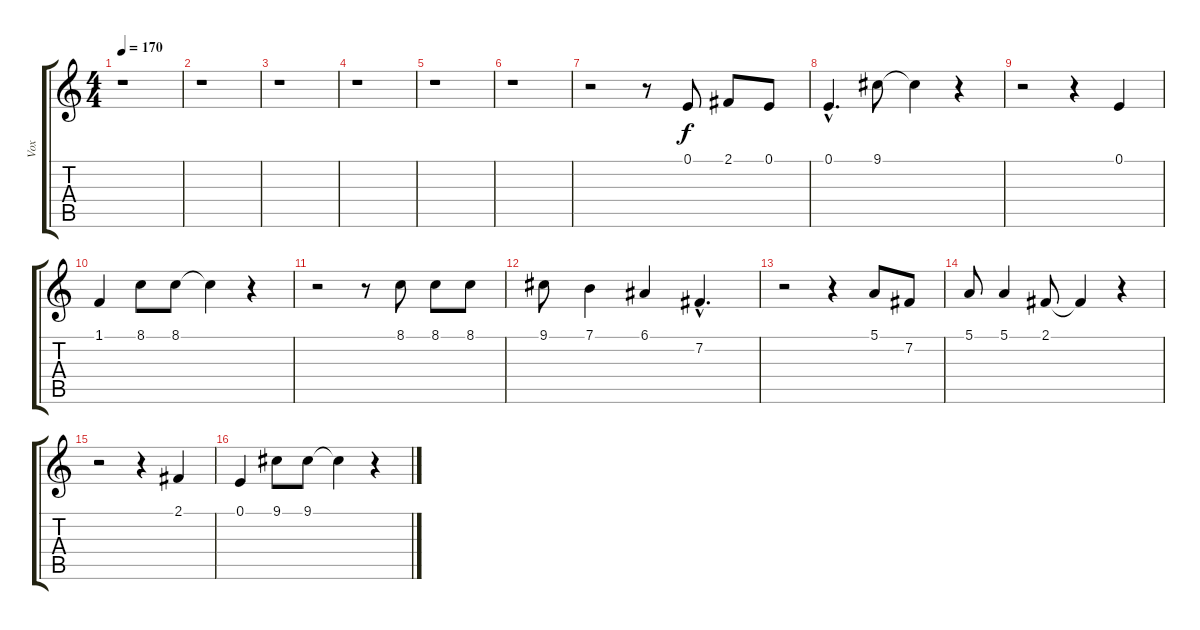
\track ("Vox" "Vox") {instrument drawbarorgan}
\staff {score tabs}
\tuning (E4 B3 G3 D3 A2 E2) {hide}
\ts (4 4)
\tempo 170
\clef g2
\ks c
r.1{dy f instrument drawbarorgan} |
r.1 |
r.1 |
r.1 |
r.1 |
r.1 |
r.2 r.8 0.1.8 2.1.8 0.1.8 |
0.1{hac}.4{d} 9.1.8 9.1{t}.4 r.4 |
r.2 r.4 0.1.4 |
1.1.4 8.1.8 8.1.8 8.1{t}.4 r.4 |
r.2 r.8 8.1.8 8.1.8 8.1.8 |
9.1.8 7.1.4 6.1.4 7.2{hac}.4{d} |
r.2 r.4 5.1.8 7.2.8 |
5.1.8 5.1.4 2.1.8 2.1{t}.4 r.4 |
r.2 r.4 2.1.4 |
0.1.4 9.1.8 9.1.8 9.1{t}.4 r.4
